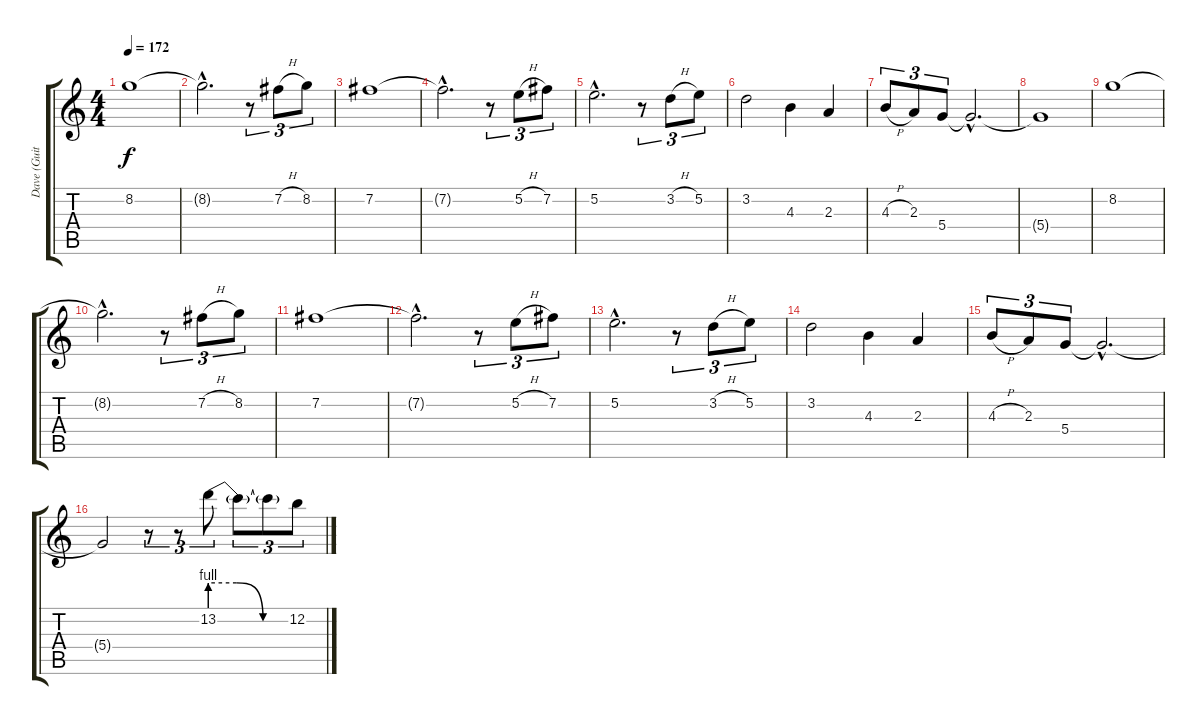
\track ("Dave (Guitar)" "Dave (Guit") {instrument distortionguitar}
\staff {score tabs}
\tuning (E4 B3 G3 D3 A2 E2) {hide}
\ts (4 4)
\tempo 172
\clef g2
\ks c
8.2.1{dy f} |
8.2{hac t}.2{d} r.8{tu (3 2)} 7.2{h}.8{tu (3 2)} 8.2.8{tu (3 2)} |
7.2.1 |
7.2{hac t}.2{d} r.8{tu (3 2)} 5.2{h}.8{tu (3 2)} 7.2.8{tu (3 2)} |
5.2{hac}.2{d} r.8{tu (3 2)} 3.2{h}.8{tu (3 2)} 5.2.8{tu (3 2)} |
3.2.2 4.3.4 2.3.4 |
4.3{h}.8{tu (3 2)} 2.3.8{tu (3 2)} 5.4.8{tu (3 2)} 5.4{hac t}.2{d} |
5.4{t}.1 |
8.2.1 |
8.2{hac t}.2{d} r.8{tu (3 2)} 7.2{h}.8{tu (3 2)} 8.2.8{tu (3 2)} |
7.2.1 |
7.2{hac t}.2{d} r.8{tu (3 2)} 5.2{h}.8{tu (3 2)} 7.2.8{tu (3 2)} |
5.2{hac}.2{d} r.8{tu (3 2)} 3.2{h}.8{tu (3 2)} 5.2.8{tu (3 2)} |
3.2.2 4.3.4 2.3.4 |
4.3{h}.8{tu (3 2)} 2.3.8{tu (3 2)} 5.4.8{tu (3 2)} 5.4{hac t}.2{d} |
5.4{t}.2 r.8{tu (3 2)} r.8{tu (3 2)} 13.2{be (custom 0 4 20 4 40 0 60 0)}.8{tu (3 2)} 13.2{t}.8{tu (3 2)} 13.2{t}.8{tu (3 2)} 12.2.8{tu (3 2)}
